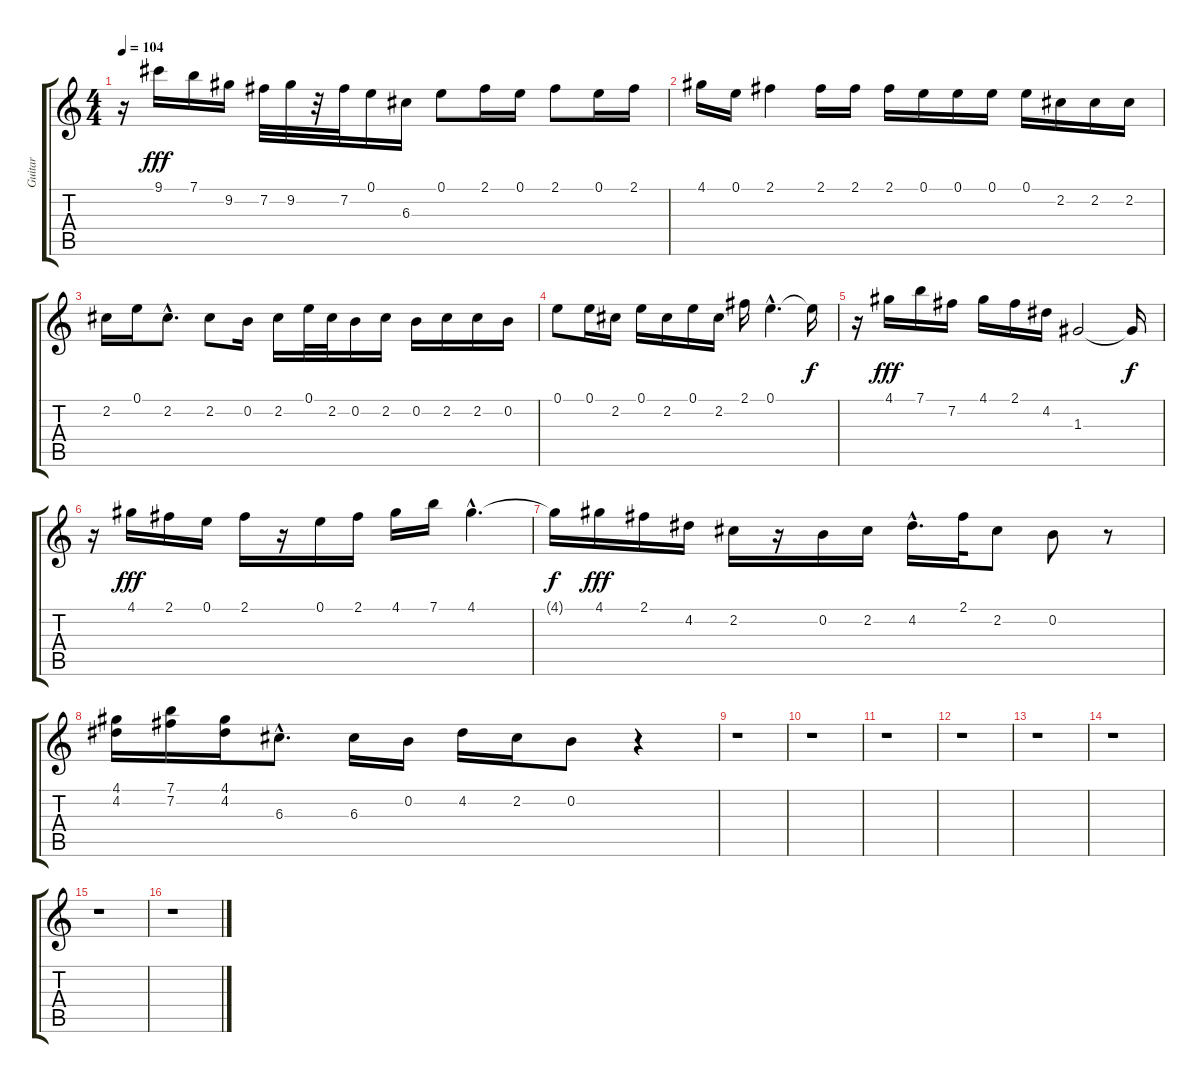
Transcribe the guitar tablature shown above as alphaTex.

\track ("Guitar  " "Guitar  ") {instrument distortionguitar}
\staff {score tabs}
\tuning (E4 B3 G3 D3 A2 E2) {hide}
\ts (4 4)
\tempo 104
\clef g2
\ks c
r.16{dy fff} 9.1.16 7.1.16 9.2.16 7.2.32 9.2.32 r.32 7.2.32 0.1.16 6.3.16 0.1.8 2.1.16 0.1.16 2.1.8 0.1.16 2.1.16 |
4.1.16 0.1.16 2.1.4 2.1.16 2.1.16 2.1.16 0.1.16 0.1.16 0.1.16 0.1.16 2.2.16 2.2.16 2.2.16 |
2.2.16 0.1.16 2.2{hac}.8{d} 2.2.8 0.2.16 2.2.16 0.1.32 2.2.32 0.2.16 2.2.16 0.2.16 2.2.16 2.2.16 0.2.16 |
0.1.8 0.1.16 2.2.16 0.1.16 2.2.16 0.1.16 2.2.16 2.1.16 0.1{hac}.4{d} 0.1{t}.16{dy f} |
r.16 4.1.16{dy fff} 7.1.16 7.2.16 4.1.16 2.1.16 4.2.16 1.3.2 1.3{t}.16{dy f} |
r.16 4.1.16{dy fff} 2.1.16 0.1.16 2.1.16 r.16 0.1.16 2.1.16 4.1.16 7.1.16 4.1{hac}.4{d} |
4.1{t}.16{dy f} 4.1.16{dy fff} 2.1.16 4.2.16 2.2.16 r.16 0.2.16 2.2.16 4.2{hac}.16{d} 2.1.32 2.2.8 0.2.8 r.8 |
(4.1 4.2).16 (7.1 7.2).16 (4.1 4.2).16 6.3{hac}.8{d} 6.3.16 0.2.16 4.2.16 2.2.16 0.2.8 r.4 |
r.1 |
r.1 |
r.1 |
r.1 |
r.1 |
r.1 |
r.1 |
r.1
